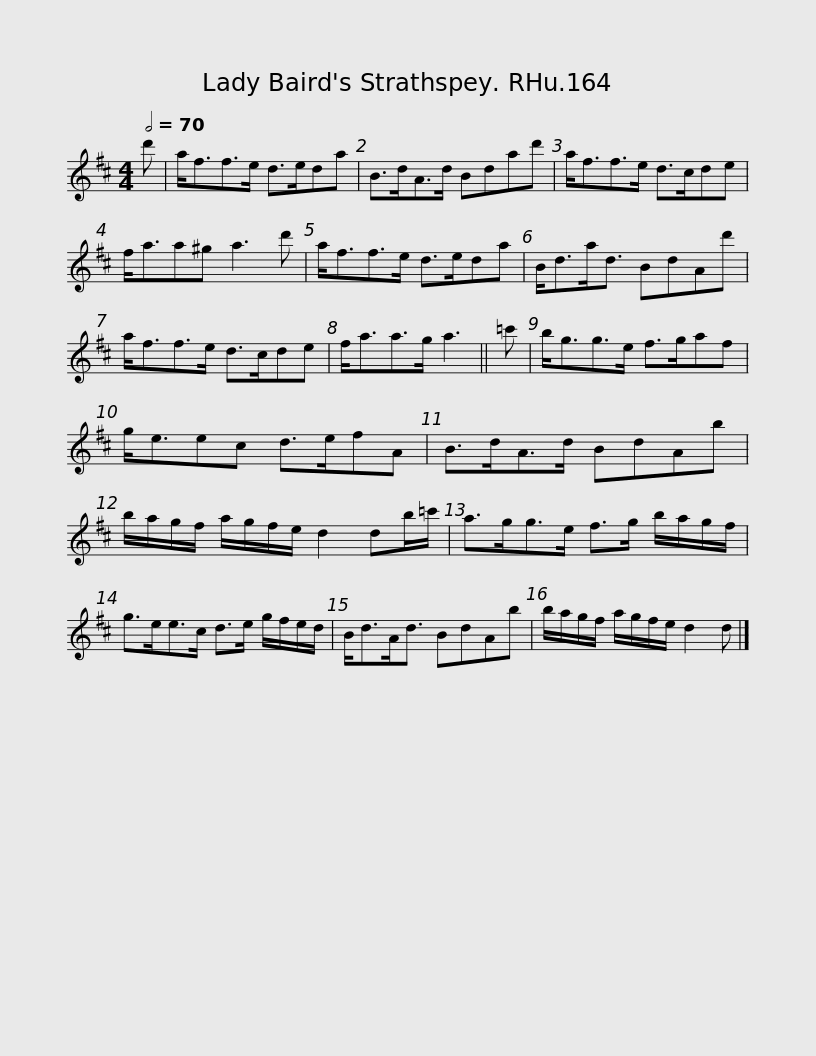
X:1
L:1/8
Q:1/2=70
M:4/4
I:linebreak $
K:D
V:1 treble
V:1
 d' | a<ff>e d>eda | B>dA>d Bdad' | a<ff>e d>cde | f<aa^g a3 d' |$ %5
 a<ff>e d>eda | B<da<d BdAd' | a<ff>e d>cde | f<aa>g a3 ||$ =c' | %10
 b<gg>e f>gaf | g<eec d>efA | B>dA>d BdAb | b/a/g/f/ a/g/f/e/ d2 db/=c'/ |$ a>gg>e f>g b/a/g/f/ | %15
 g>ee>c d>e g/f/e/d/ | B<dA<d BdAb | b/a/g/f/ a/g/f/e/ d2 d |] %18
